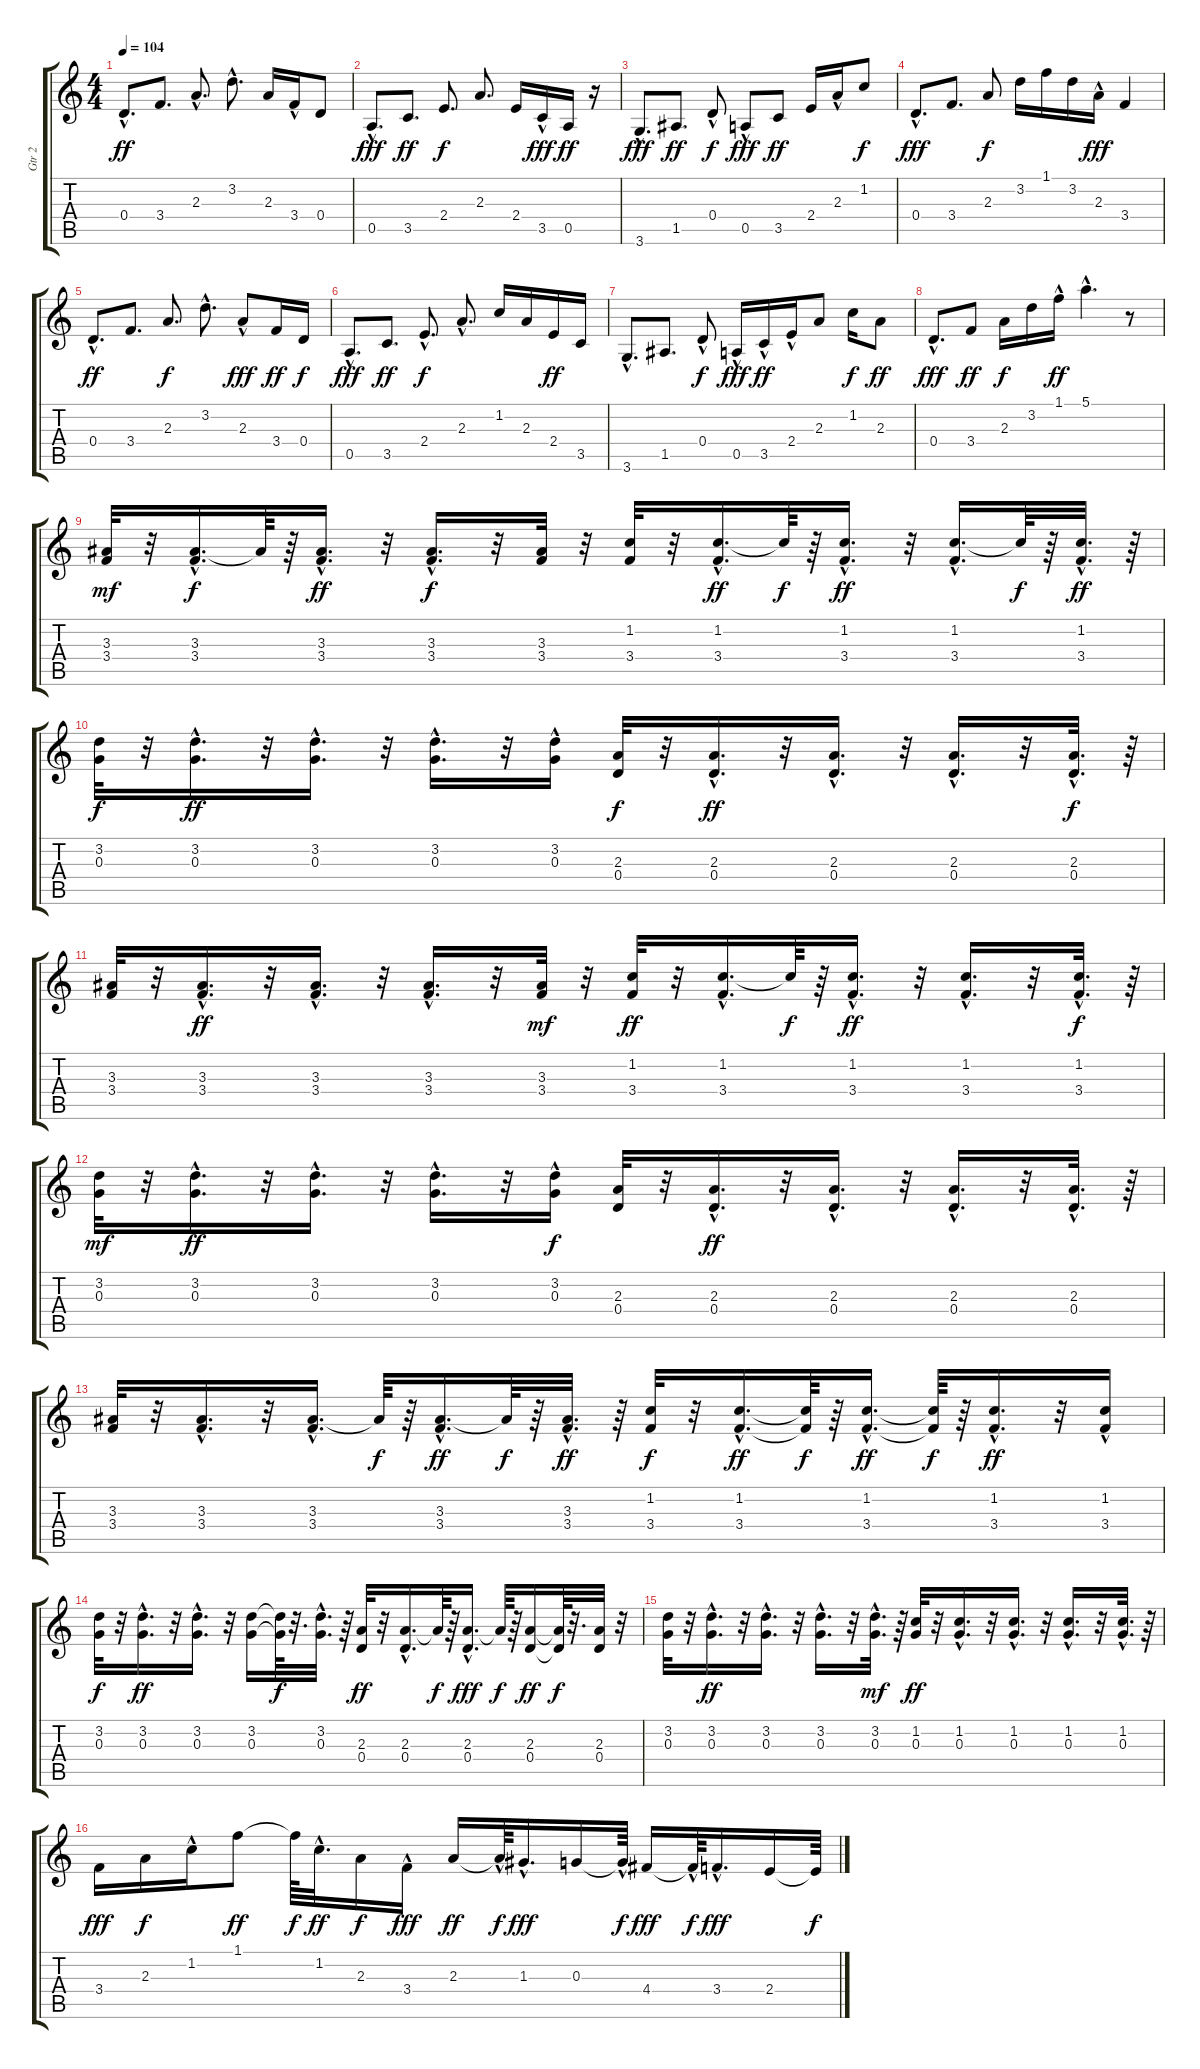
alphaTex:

\track ("Gtr 2" "Gtr 2") {instrument acousticguitarsteel}
\staff {score tabs}
\tuning (E4 B3 G3 D3 A2 E2) {hide}
\ts (4 4)
\tempo 104
\clef g2
\ks c
0.4{hac}.8{d dy ff} 3.4.8{d} 2.3{hac}.8{d} 3.2{hac}.8{d} 2.3.16 3.4{hac}.16 0.4.8 |
0.5{hac}.8{d dy fff} 3.5.8{d dy ff} 2.4.8{d dy f} 2.3.8{d} 2.4.16 3.5{hac}.16{dy fff} 0.5.16{dy ff} r.16 |
3.6{hac}.8{d dy fff} 1.5.8{d dy ff} 0.4{hac}.8{dy f} 0.5{hac}.8{dy fff} 3.5.8{dy ff} 2.4.16 2.3{hac}.16 1.2.8{dy f} |
0.4{hac}.8{d dy fff} 3.4.8{d} 2.3.8{dy f} 3.2.16 1.1.16 3.2.16 2.3{hac}.16{dy fff} 3.4.4 |
0.4{hac}.8{d dy ff} 3.4.8{d} 2.3.8{d dy f} 3.2{hac}.8{d} 2.3{hac}.8{dy fff} 3.4.16{dy ff} 0.4.16{dy f} |
0.5{hac}.8{d dy fff} 3.5.8{d dy ff} 2.4{hac}.8{d dy f} 2.3{hac}.8{d} 1.2.16 2.3.16 2.4.16{dy ff} 3.5.16 |
3.6{hac}.8{d} 1.5.8{d} 0.4{hac}.8{dy f} 0.5{hac}.16{dy fff} 3.5{hac}.16{dy ff} 2.4{hac}.16 2.3.8 1.2.16{dy f} 2.3.8{dy ff} |
0.4{hac}.8{d dy fff} 3.4.8{dy ff} 2.3.16{dy f} 3.2.16 1.1{hac}.16{dy ff} 5.1{hac}.4{d} r.8 |
(3.3 3.4).32{dy mf} r.32 (3.3{hac} 3.4{hac}).16{d dy f} 3.3{t}.64 r.64 (3.3{hac} 3.4{hac}).16{d dy ff} r.32 (3.3{hac} 3.4{hac}).16{d dy f} r.32 (3.3 3.4).32 r.32 (1.2 3.4).32 r.32 (1.2{hac} 3.4{hac}).16{d dy ff} 1.2{t}.64{dy f} r.64 (1.2{hac} 3.4{hac}).16{d dy ff} r.32 (1.2{hac} 3.4{hac}).16{d} 1.2{t}.64{dy f} r.64 (1.2{hac} 3.4{hac}).32{d dy ff} r.64 |
(3.2 0.3).32{dy f} r.32 (3.2{hac} 0.3{hac}).16{d dy ff} r.32 (3.2{hac} 0.3{hac}).16{d} r.32 (3.2{hac} 0.3{hac}).16{d} r.32 (3.2{hac} 0.3).16 (2.3 0.4).32{dy f} r.32 (2.3{hac} 0.4{hac}).16{d dy ff} r.32 (2.3{hac} 0.4{hac}).16{d} r.32 (2.3{hac} 0.4).16{d} r.32 (2.3{hac} 0.4{hac}).32{d dy f} r.64 |
(3.3 3.4).32 r.32 (3.3{hac} 3.4{hac}).16{d dy ff} r.32 (3.3{hac} 3.4{hac}).16{d} r.32 (3.3{hac} 3.4{hac}).16{d} r.32 (3.3 3.4).32{dy mf} r.32 (1.2 3.4).32{dy ff} r.32 (1.2{hac} 3.4{hac}).16{d} 1.2{t}.64{dy f} r.64 (1.2{hac} 3.4).16{d dy ff} r.32 (1.2{hac} 3.4).16{d} r.32 (1.2 3.4{hac}).32{d dy f} r.64 |
(3.2 0.3).32{dy mf} r.32 (3.2{hac} 0.3).16{d dy ff} r.32 (3.2{hac} 0.3).16{d} r.32 (3.2{hac} 0.3{hac}).16{d} r.32 (3.2 0.3{hac}).16{dy f} (2.3 0.4).32 r.32 (2.3{hac} 0.4{hac}).16{d dy ff} r.32 (2.3{hac} 0.4).16{d} r.32 (2.3{hac} 0.4{hac}).16{d} r.32 (2.3 0.4{hac}).32{d} r.64 |
(3.3 3.4).32 r.32 (3.3{hac} 3.4{hac}).16{d} r.32 (3.3{hac} 3.4{hac}).16{d} 3.3{t}.64{dy f} r.64 (3.3{hac} 3.4{hac}).16{d dy ff} 3.3{t}.64{dy f} r.64 (3.3{hac} 3.4{hac}).32{d dy ff} r.64 (1.2 3.4).32{dy f} r.32 (1.2{hac} 3.4{hac}).16{d dy ff} (1.2{t} 3.4{t}).64{dy f} r.64 (1.2{hac} 3.4{hac}).16{d dy ff} (1.2{t} 3.4{t}).64{dy f} r.64 (1.2{hac} 3.4{hac}).16{d dy ff} r.32 (1.2{hac} 3.4).16 |
(3.2 0.3).32{dy f} r.32 (3.2{hac} 0.3{hac}).16{d dy ff} r.32 (3.2{hac} 0.3{hac}).16{d} r.32 (3.2 0.3).16 (3.2{t} 0.3{t}).64{dy f} r.32{d} (3.2{hac} 0.3{hac}).32{d} r.64 (2.3 0.4).32{dy ff} r.32 (2.3{hac} 0.4{hac}).16{d} 2.3{t}.64{dy f} r.64 (2.3{hac} 0.4{hac}).16{d dy fff} 2.3{t}.64{dy f} r.64 (2.3 0.4).16{dy ff} (2.3{t} 0.4{t}).64{dy f} r.32{d} (2.3 0.4).32 r.32 |
(3.2 0.3).32 r.32 (3.2{hac} 0.3{hac}).16{d dy ff} r.32 (3.2{hac} 0.3{hac}).16{d} r.32 (3.2{hac} 0.3{hac}).16{d} r.32 (3.2{hac} 0.3).32{d dy mf} r.64 (1.2 0.3).32{dy ff} r.32 (1.2{hac} 0.3).16{d} r.32 (1.2{hac} 0.3).16{d} r.32 (1.2{hac} 0.3).16{d} r.32 (1.2 0.3{hac}).32{d} r.64 |
3.4.16{dy fff} 2.3.16{dy f} 1.2{hac}.16 1.1.8{dy ff} 1.1{t}.64{dy f} 1.2{hac}.32{d dy ff} 2.3.16{dy f} 3.4{hac}.16{dy fff} 2.3.16{dy ff} 2.3{hac t}.64{dy f} 1.3{hac}.16{d dy fff} 0.3.16 0.3{hac t}.64{dy f} 4.4.16{dy fff} 4.4{hac t}.64{dy f} 3.4{hac}.16{d dy fff} 2.4.16 2.4{t}.64{dy f}
